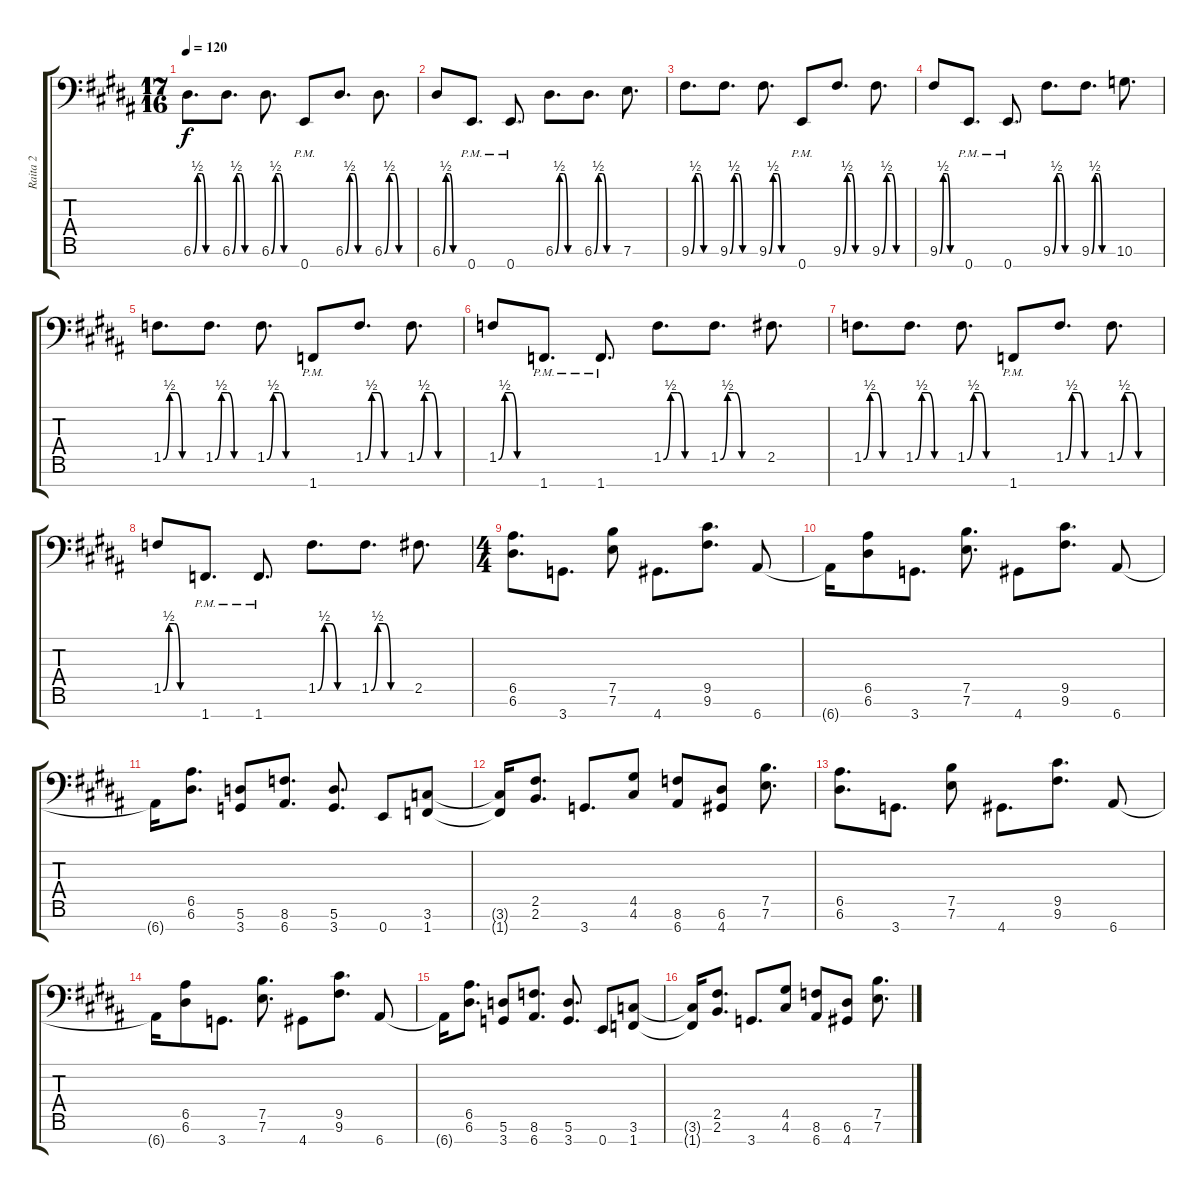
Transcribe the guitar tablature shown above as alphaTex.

\track ("Raita 2" "Raita 2") {instrument overdrivenguitar}
\staff {score tabs}
\tuning (B3 G3 D3 A2 E2 A1 E1) {hide}
\ts (17 16)
\tempo 120
\clef f4
\ks g#minor
6.6{be (custom 0 0 10 2 20 2 30 0 60 0)}.8{d dy f} 6.6{be (custom 0 0 10 2 20 2 30 0 60 0)}.8{d} 6.6{be (custom 0 0 10 2 20 2 30 0 60 0)}.8{d} 0.7{pm}.8 6.6{be (custom 0 0 10 2 20 2 30 0 60 0)}.8{d} 6.6{be (custom 0 0 10 2 20 2 30 0 60 0)}.8{d} |
6.6{be (custom 0 0 10 2 20 2 30 0 60 0)}.8 0.7{pm}.8{d} 0.7{pm}.8{d} 6.6{be (custom 0 0 10 2 20 2 30 0 60 0)}.8{d} 6.6{be (custom 0 0 10 2 20 2 30 0 60 0)}.8{d} 7.6.8{d} |
9.6{be (custom 0 0 10 2 20 2 30 0 60 0)}.8{d} 9.6{be (custom 0 0 10 2 20 2 30 0 60 0)}.8{d} 9.6{be (custom 0 0 10 2 20 2 30 0 60 0)}.8{d} 0.7{pm}.8 9.6{be (custom 0 0 10 2 20 2 30 0 60 0)}.8{d} 9.6{be (custom 0 0 10 2 20 2 30 0 60 0)}.8{d} |
9.6{be (custom 0 0 10 2 20 2 30 0 60 0)}.8 0.7{pm}.8{d} 0.7{pm}.8{d} 9.6{be (custom 0 0 10 2 20 2 30 0 60 0)}.8{d} 9.6{be (custom 0 0 10 2 20 2 30 0 60 0)}.8{d} 10.6.8{d} |
1.5{be (custom 0 0 10 2 20 2 30 0 60 0)}.8{d} 1.5{be (custom 0 0 10 2 20 2 30 0 60 0)}.8{d} 1.5{be (custom 0 0 10 2 20 2 30 0 60 0)}.8{d} 1.7{pm}.8 1.5{be (custom 0 0 10 2 20 2 30 0 60 0)}.8{d} 1.5{be (custom 0 0 10 2 20 2 30 0 60 0)}.8{d} |
1.5{be (custom 0 0 10 2 20 2 30 0 60 0)}.8 1.7{pm}.8{d} 1.7{pm}.8{d} 1.5{be (custom 0 0 10 2 20 2 30 0 60 0)}.8{d} 1.5{be (custom 0 0 10 2 20 2 30 0 60 0)}.8{d} 2.5.8{d} |
1.5{be (custom 0 0 10 2 20 2 30 0 60 0)}.8{d} 1.5{be (custom 0 0 10 2 20 2 30 0 60 0)}.8{d} 1.5{be (custom 0 0 10 2 20 2 30 0 60 0)}.8{d} 1.7{pm}.8 1.5{be (custom 0 0 10 2 20 2 30 0 60 0)}.8{d} 1.5{be (custom 0 0 10 2 20 2 30 0 60 0)}.8{d} |
1.5{be (custom 0 0 10 2 20 2 30 0 60 0)}.8 1.7{pm}.8{d} 1.7{pm}.8{d} 1.5{be (custom 0 0 10 2 20 2 30 0 60 0)}.8{d} 1.5{be (custom 0 0 10 2 20 2 30 0 60 0)}.8{d} 2.5.8{d} |
\ts (4 4)
(6.5 6.6).8{d} 3.7.8{d} (7.5 7.6).8 4.7.8{d} (9.5 9.6).8{d} 6.7.8 |
6.7{t}.16 (6.5 6.6).8 3.7.8{d} (7.5 7.6).8{d} 4.7.8 (9.5 9.6).8{d} 6.7.8 |
6.7{t}.16 (6.5 6.6).8{d} (5.6 3.7).8 (8.6 6.7).8{d} (5.6 3.7).8{d} 0.7.8 (3.6 1.7).8 |
(3.6{t} 1.7{t}).16 (2.5 2.6).8{d} 3.7.8{d} (4.5 4.6).8 (8.6 6.7).8 (6.6 4.7).8 (7.5 7.6).8{d} |
(6.5 6.6).8{d} 3.7.8{d} (7.5 7.6).8 4.7.8{d} (9.5 9.6).8{d} 6.7.8 |
6.7{t}.16 (6.5 6.6).8 3.7.8{d} (7.5 7.6).8{d} 4.7.8 (9.5 9.6).8{d} 6.7.8 |
6.7{t}.16 (6.5 6.6).8{d} (5.6 3.7).8 (8.6 6.7).8{d} (5.6 3.7).8{d} 0.7.8 (3.6 1.7).8 |
(3.6{t} 1.7{t}).16 (2.5 2.6).8{d} 3.7.8{d} (4.5 4.6).8 (8.6 6.7).8 (6.6 4.7).8 (7.5 7.6).8{d}
